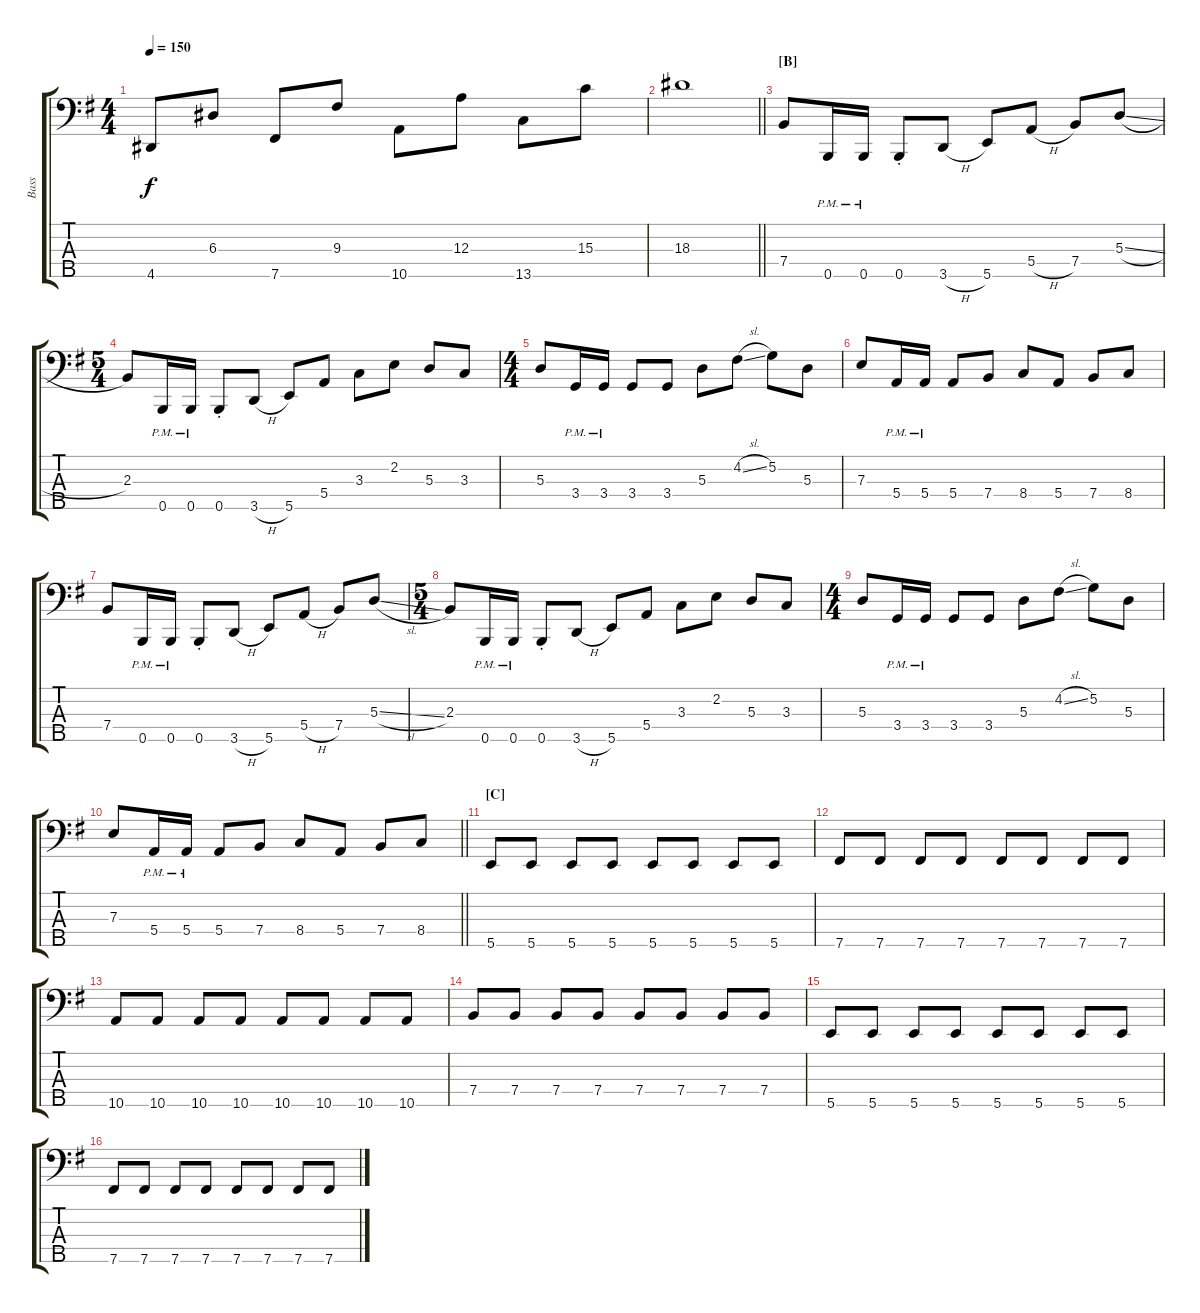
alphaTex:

\track ("Bass" "Bass") {instrument electricbassfinger}
\staff {score tabs}
\tuning (G2 D2 A1 E1 B0) {hide}
\ts (4 4)
\tempo 150
\clef f4
\ks eminor
4.5.8{dy f} 6.3.8 7.5.8 9.3.8 10.5.8 12.3.8 13.5.8 15.3.8 |
\barLineRight lightlight
18.3.1 |
\section ("" "[B]")
7.4.8 0.5{pm}.16 0.5{pm}.16 0.5{st}.8 3.5{h}.8 5.5.8 5.4{h}.8 7.4.8 5.3{sl}.8 |
\ts (5 4)
2.3.8 0.5{pm}.16 0.5{pm}.16 0.5{st}.8 3.5{h}.8 5.5.8 5.4.8 3.3.8 2.2.8 5.3.8 3.3.8 |
\ts (4 4)
5.3.8 3.4{pm}.16 3.4{pm}.16 3.4.8 3.4.8 5.3.8 4.2{sl}.8 5.2.8 5.3.8 |
7.3.8 5.4{pm}.16 5.4{pm}.16 5.4.8 7.4.8 8.4.8 5.4.8 7.4.8 8.4.8 |
7.4.8 0.5{pm}.16 0.5{pm}.16 0.5{st}.8 3.5{h}.8 5.5.8 5.4{h}.8 7.4.8 5.3{sl}.8 |
\ts (5 4)
2.3.8 0.5{pm}.16 0.5{pm}.16 0.5{st}.8 3.5{h}.8 5.5.8 5.4.8 3.3.8 2.2.8 5.3.8 3.3.8 |
\ts (4 4)
5.3.8 3.4{pm}.16 3.4{pm}.16 3.4.8 3.4.8 5.3.8 4.2{sl}.8 5.2.8 5.3.8 |
\barLineRight lightlight
7.3.8 5.4{pm}.16 5.4{pm}.16 5.4.8 7.4.8 8.4.8 5.4.8 7.4.8 8.4.8 |
\section ("" "[C]")
5.5.8 5.5.8 5.5.8 5.5.8 5.5.8 5.5.8 5.5.8 5.5.8 |
7.5.8 7.5.8 7.5.8 7.5.8 7.5.8 7.5.8 7.5.8 7.5.8 |
10.5.8 10.5.8 10.5.8 10.5.8 10.5.8 10.5.8 10.5.8 10.5.8 |
7.4.8 7.4.8 7.4.8 7.4.8 7.4.8 7.4.8 7.4.8 7.4.8 |
5.5.8 5.5.8 5.5.8 5.5.8 5.5.8 5.5.8 5.5.8 5.5.8 |
7.5.8 7.5.8 7.5.8 7.5.8 7.5.8 7.5.8 7.5.8 7.5.8
